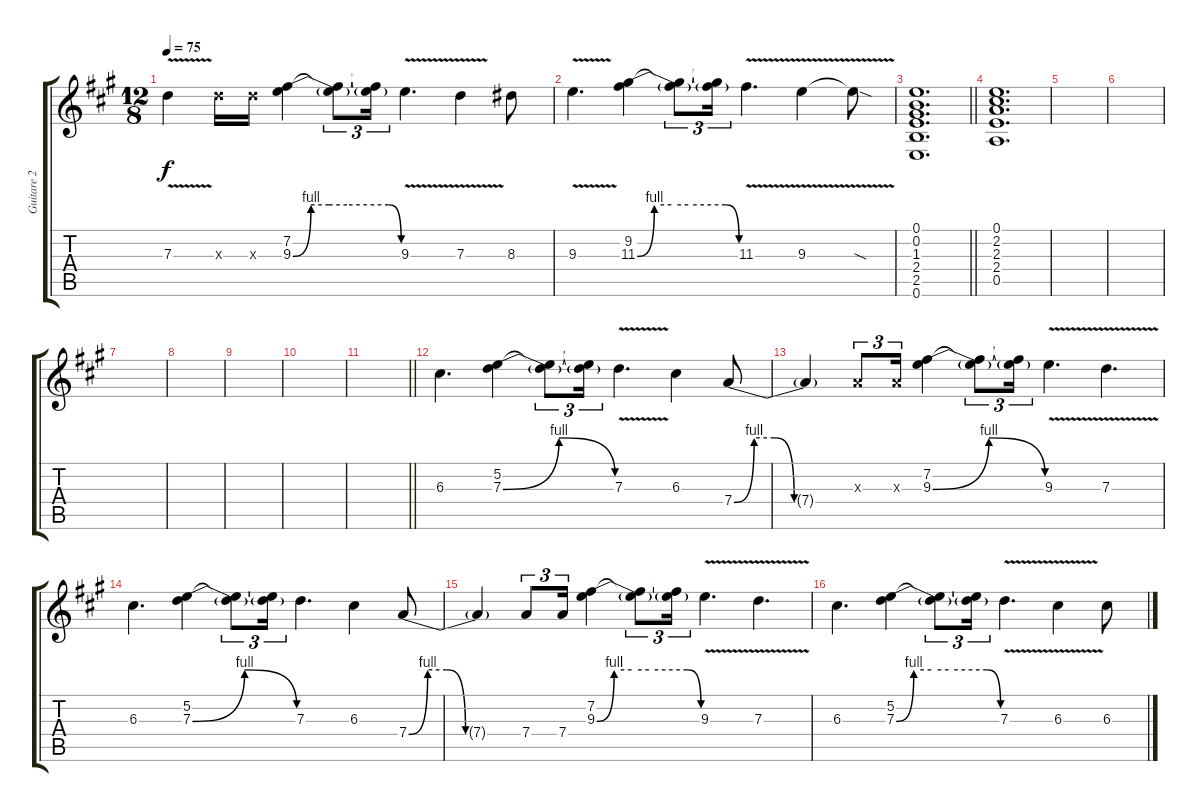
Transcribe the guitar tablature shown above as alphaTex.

\track ("Guitare 2" "Guitare 2") {instrument distortionguitar}
\staff {score tabs}
\tuning (E4 B3 G3 D3 A2 E2) {hide}
\ts (12 8)
\tempo 75
\clef g2
\ks a
7.3{v}.4{dy f} 7.3{x}.16 7.3{x}.16 (7.2 9.3{be (custom 0 0 10 4 20 4 30 4 53 4 60 0)}).4 (7.2{t} 9.3{t}).8{tu (3 2)} (7.2{t} 9.3{t}).16{tu (3 2)} 9.3{v}.4{d} 7.3{v}.4 8.3.8 |
9.3{v}.4{d} (9.2 11.3{be (custom 0 0 10 4 20 4 30 4 52 4 60 0)}).4 (9.2{t} 11.3{t}).8{tu (3 2)} (9.2{t} 11.3{t}).16{tu (3 2)} 11.3{v}.4{d} 9.3{v}.4 9.3{sod t}.8 |
\barLineRight lightlight
(0.1 0.2 1.3 2.4 2.5 0.6).1{d} |
(0.1 2.2 2.3 2.4 0.5).1{d} |
|
|
|
|
|
|
\barLineRight lightlight
|
6.3.4{d} (5.2 7.3{be (bendrelease 0 0 15 4 53 4 60 0)}).4 (5.2{t} 7.3{t}).8{tu (3 2)} (5.2{t} 7.3{t}).16{tu (3 2)} 7.3{v}.4{d} 6.3.4 7.4{be (custom 0 0 10 4 20 4 30 0 60 0)}.8 |
7.4{t}.4 2.3{x}.8{tu (3 2)} 2.3{x}.16{tu (3 2)} (7.2 9.3{be (bendrelease 0 0 15 4 52 4 60 0)}).4 (7.2{t} 9.3{t}).8{tu (3 2)} (7.2{t} 9.3{t}).16{tu (3 2)} 9.3{v}.4{d} 7.3{v}.4{d} |
6.3.4{d} (5.2 7.3{be (bendrelease 0 0 15 4 52 4 60 0)}).4 (5.2{t} 7.3{t}).8{tu (3 2)} (5.2{t} 7.3{t}).16{tu (3 2)} 7.3.4{d} 6.3.4 7.4{be (custom 0 0 10 4 20 4 30 0 60 0)}.8 |
7.4{t}.4 7.4.8{tu (3 2)} 7.4.16{tu (3 2)} (7.2 9.3{be (custom 0 0 10 4 20 4 30 4 52 4 60 0)}).4 (7.2{t} 9.3{t}).8{tu (3 2)} (7.2{t} 9.3{t}).16{tu (3 2)} 9.3{v}.4{d} 7.3{v}.4{d} |
6.3.4{d} (5.2 7.3{be (custom 0 0 10 4 20 4 30 4 52 4 60 0)}).4 (5.2{t} 7.3{t}).8{tu (3 2)} (5.2{t} 7.3{t}).16{tu (3 2)} 7.3{v}.4{d} 6.3{v}.4 6.3.8
